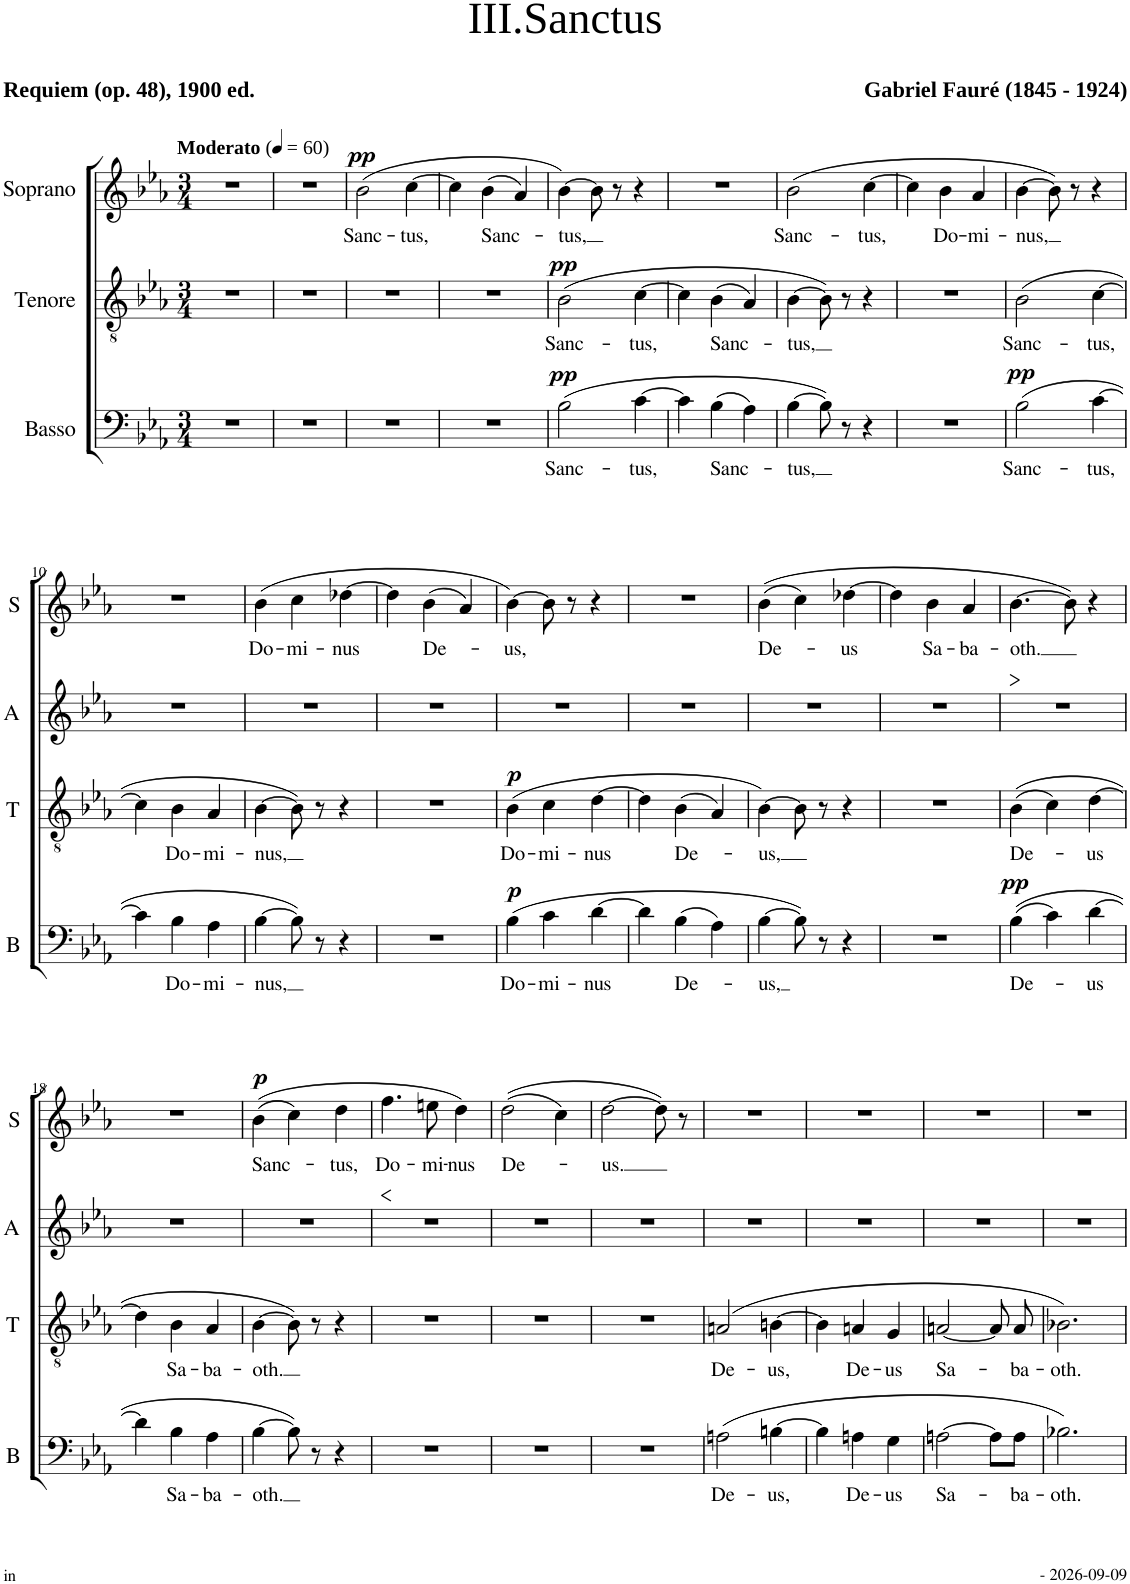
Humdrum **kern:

**kern	**text	**dynam	**kern	**text	**dynam	**kern	**text	**dynam
*part3	*part3	*part3	*part2	*part2	*part2	*part1	*part1	*part1
*staff3	*staff3	*staff3	*staff2	*staff2	*staff2	*staff1	*staff1	*staff1
*I"Basso	*	*	*I"Tenore	*	*	*I"Soprano	*	*
*I'B	*	*	*I'T	*	*	*I'S	*	*
*clefF4	*	*	*clefGv2	*	*	*clefG2	*	*
*k[b-e-a-]	*	*	*k[b-e-a-]	*	*	*k[b-e-a-]	*	*
*E-:	*	*	*E-:	*	*	*E-:	*	*
*M3/4	*	*	*M3/4	*	*	*M3/4	*	*
*MM60	*	*	*MM60	*	*	*MM60	*	*
=1	=1	=1	=1	=1	=1	=1	=1	=1
!	!	!	!	!	!	!LO:TX:a:B:t=Moderato	!	!
2.r	.	.	2.r	.	.	2.r	.	.
=2	=2	=2	=2	=2	=2	=2	=2	=2
2.r	.	.	2.r	.	.	2.r	.	.
=3	=3	=3	=3	=3	=3	=3	=3	=3
!	!	!	!	!	!	!	!LO:LY:b	!LO:DY:a
2.r	.	.	2.r	.	.	(>2b-\	Sanc-	pp
!	!	!	!	!	!	!	!LO:LY:b	!
.	.	.	.	.	.	[4cc\	-tus,	.
=4	=4	=4	=4	=4	=4	=4	=4	=4
2.r	.	.	2.r	.	.	4cc\]	.	.
!	!	!	!	!	!	!	!LO:LY:b	!
.	.	.	.	.	.	(>4b-\	Sanc-	.
.	.	.	.	.	.	4a-/)	.	.
=5	=5	=5	=5	=5	=5	=5	=5	=5
!	!LO:LY:b	!LO:DY:a	!	!LO:LY:b	!LO:DY:a	!	!LO:LY:b	!
(>2B-\	Sanc-	pp	(>2B-\	Sanc-	pp	[4b-\)	-tus,	.
.	.	.	.	.	.	8b-\]	.	.
.	.	.	.	.	.	8r	.	.
!	!LO:LY:b	!	!	!LO:LY:b	!	!	!	!
[4c\	-tus,	.	[4c\	-tus,	.	4r	.	.
=6	=6	=6	=6	=6	=6	=6	=6	=6
4c\]	.	.	4c\]	.	.	2.r	.	.
!	!LO:LY:b	!	!	!LO:LY:b	!	!	!	!
(>4B-\	Sanc-	.	(>4B-\	Sanc-	.	.	.	.
4A-\)	.	.	4A-/)	.	.	.	.	.
=7	=7	=7	=7	=7	=7	=7	=7	=7
!	!LO:LY:b	!	!	!LO:LY:b	!	!	!LO:LY:b	!
[4B-\	-tus,	.	[4B-\	-tus,	.	(>2b-\	Sanc-	.
8B-\])	.	.	8B-\])	.	.	.	.	.
8r	.	.	8r	.	.	.	.	.
!	!	!	!	!	!	!	!LO:LY:b	!
4r	.	.	4r	.	.	[4cc\	-tus,	.
=8	=8	=8	=8	=8	=8	=8	=8	=8
2.r	.	.	2.r	.	.	4cc\]	.	.
!	!	!	!	!	!	!	!LO:LY:b	!
.	.	.	.	.	.	4b-\	Do-	.
!	!	!	!	!	!	!	!LO:LY:b	!
.	.	.	.	.	.	4a-/	-mi-	.
=9	=9	=9	=9	=9	=9	=9	=9	=9
!	!LO:LY:b	!LO:DY:a	!	!LO:LY:b	!	!	!LO:LY:b	!
(>2B-\	Sanc-	pp	(>2B-\	Sanc-	.	[4b-\	-nus,	.
.	.	.	.	.	.	8b-\])	.	.
.	.	.	.	.	.	8r	.	.
!	!LO:LY:b	!	!	!LO:LY:b	!	!	!	!
[4c\	-tus,	.	[4c\	-tus,	.	4r	.	.
!!LO:LB:g=z
=10	=10	=10	=10	=10	=10	=10	=10	=10
4c\]	.	.	4c\]	.	.	2.r	.	.
!	!LO:LY:b	!	!	!LO:LY:b	!	!	!	!
4B-\	Do-	.	4B-\	Do-	.	.	.	.
!	!LO:LY:b	!	!	!LO:LY:b	!	!	!	!
4A-\	-mi-	.	4A-/	-mi-	.	.	.	.
=11	=11	=11	=11	=11	=11	=11	=11	=11
!	!LO:LY:b	!	!	!LO:LY:b	!	!	!LO:LY:b	!
[4B-\	-nus,	.	[4B-\	-nus,	.	(>4b-\	Do-	.
!	!	!	!	!	!	!	!LO:LY:b	!
8B-\])	.	.	8B-\])	.	.	4cc\	-mi-	.
8r	.	.	8r	.	.	.	.	.
!	!	!	!	!	!	!	!LO:LY:b	!
4r	.	.	4r	.	.	[4dd-X\	-nus	.
=12	=12	=12	=12	=12	=12	=12	=12	=12
2.r	.	.	2.r	.	.	4dd-\]	.	.
!	!	!	!	!	!	!	!LO:LY:b	!
.	.	.	.	.	.	(>4b-\	De-	.
.	.	.	.	.	.	4a-/)	.	.
=13	=13	=13	=13	=13	=13	=13	=13	=13
!	!LO:LY:b	!LO:DY:a	!	!LO:LY:b	!LO:DY:a	!	!LO:LY:b	!
(>4B-\	Do-	p	(>4B-\	Do-	p	[4b-\)	-us,	.
!	!LO:LY:b	!	!	!LO:LY:b	!	!	!	!
4c\	-mi-	.	4c\	-mi-	.	8b-\]	.	.
.	.	.	.	.	.	8r	.	.
!	!LO:LY:b	!	!	!LO:LY:b	!	!	!	!
[4d\	-nus	.	[4d\	-nus	.	4r	.	.
=14	=14	=14	=14	=14	=14	=14	=14	=14
4d\]	.	.	4d\]	.	.	2.r	.	.
!	!LO:LY:b	!	!	!LO:LY:b	!	!	!	!
(>4B-\	De-	.	(>4B-\	De-	.	.	.	.
4A-\)	.	.	4A-/)	.	.	.	.	.
=15	=15	=15	=15	=15	=15	=15	=15	=15
!	!LO:LY:b	!	!	!LO:LY:b	!	!	!LO:LY:b	!
[4B-\	-us,	.	[4B-\)	-us,	.	(>(>4b-\	De-	.
8B-\])	.	.	8B-\]	.	.	4cc\)	.	.
8r	.	.	8r	.	.	.	.	.
!	!	!	!	!	!	!	!LO:LY:b	!
4r	.	.	4r	.	.	[4dd-X\	-us	.
=16	=16	=16	=16	=16	=16	=16	=16	=16
2.r	.	.	2.r	.	.	4dd-\]	.	.
!	!	!	!	!	!	!	!LO:LY:b	!
.	.	.	.	.	.	4b-\	Sa-	.
!	!	!	!	!	!	!	!LO:LY:b	!
.	.	.	.	.	.	4a-/	-ba-	.
=17	=17	=17	=17	=17	=17	=17	=17	=17
!	!LO:LY:b	!LO:DY:a	!	!LO:LY:b	!	!	!LO:LY:b	!
(>(>4B-\	De-	pp	(>(>4B-\	De-	.	[4.b-\	-oth.	.
4c\)	.	.	4c\)	.	.	.	.	.
.	.	.	.	.	.	8b-\])	.	.
!	!LO:LY:b	!	!	!LO:LY:b	!	!	!	!
[4d\	-us	.	[4d\	-us	.	4r	.	.
!!LO:LB:g=z
=18	=18	=18	=18	=18	=18	=18	=18	=18
4d\]	.	.	4d\]	.	.	2.r	.	.
!	!LO:LY:b	!	!	!LO:LY:b	!	!	!	!
4B-\	Sa-	.	4B-\	Sa-	.	.	.	.
!	!LO:LY:b	!	!	!LO:LY:b	!	!	!	!
4A-\	-ba-	.	4A-/	-ba-	.	.	.	.
=19	=19	=19	=19	=19	=19	=19	=19	=19
!	!LO:LY:b	!	!	!LO:LY:b	!	!	!LO:LY:b	!LO:DY:a
[4B-\	-oth.	.	[4B-\	-oth.	.	(>(>4b-\	Sanc-	p
8B-\])	.	.	8B-\])	.	.	4cc\)	.	.
8r	.	.	8r	.	.	.	.	.
!	!	!	!	!	!	!	!LO:LY:b	!
4r	.	.	4r	.	.	4dd\	-tus,	.
=20	=20	=20	=20	=20	=20	=20	=20	=20
!	!	!	!	!	!	!	!LO:LY:b	!
2.r	.	.	2.r	.	.	4.ff\	Do-	.
!	!	!	!	!	!	!	!LO:LY:b	!
.	.	.	.	.	.	8een\	-mi-	.
!	!	!	!	!	!	!	!LO:LY:b	!
.	.	.	.	.	.	4dd\)	-nus	.
=21	=21	=21	=21	=21	=21	=21	=21	=21
!	!	!	!	!	!	!	!LO:LY:b	!
2.r	.	.	2.r	.	.	(>(>2dd\	De-	.
.	.	.	.	.	.	4cc\)	.	.
=22	=22	=22	=22	=22	=22	=22	=22	=22
!	!	!	!	!	!	!	!LO:LY:b	!
2.r	.	.	2.r	.	.	[2dd\	-us.	.
.	.	.	.	.	.	8dd\])	.	.
.	.	.	.	.	.	8r	.	.
=23	=23	=23	=23	=23	=23	=23	=23	=23
!	!LO:LY:b	!	!	!LO:LY:b	!	!	!	!
(>2An\	De-	.	(>2An/	De-	.	2.r	.	.
!	!LO:LY:b	!	!	!LO:LY:b	!	!	!	!
[4Bn\	-us,	.	[4Bn\	-us,	.	.	.	.
=24	=24	=24	=24	=24	=24	=24	=24	=24
4B\]	.	.	4B\]	.	.	2.r	.	.
!	!LO:LY:b	!	!	!LO:LY:b	!	!	!	!
4An\	De-	.	4An/	De-	.	.	.	.
!	!LO:LY:b	!	!	!LO:LY:b	!	!	!	!
4G\	-us	.	4G/	-us	.	.	.	.
=25	=25	=25	=25	=25	=25	=25	=25	=25
!	!LO:LY:b	!	!	!LO:LY:b	!	!	!	!
[2An\	Sa-	.	[2An/	Sa-	.	2.r	.	.
8A\L]	.	.	8A/L]	.	.	.	.	.
!	!LO:LY:b	!	!	!LO:LY:b	!	!	!	!
8A\J	-ba-	.	8A/J	-ba-	.	.	.	.
=26	=26	=26	=26	=26	=26	=26	=26	=26
!	!LO:LY:b	!	!	!LO:LY:b	!	!	!	!
2.B-X\)	-oth.	.	2.B-X\)	-oth.	.	2.r	.	.
=	=	=	=	=	=	=	=	=
*-	*-	*-	*-	*-	*-	*-	*-	*-
